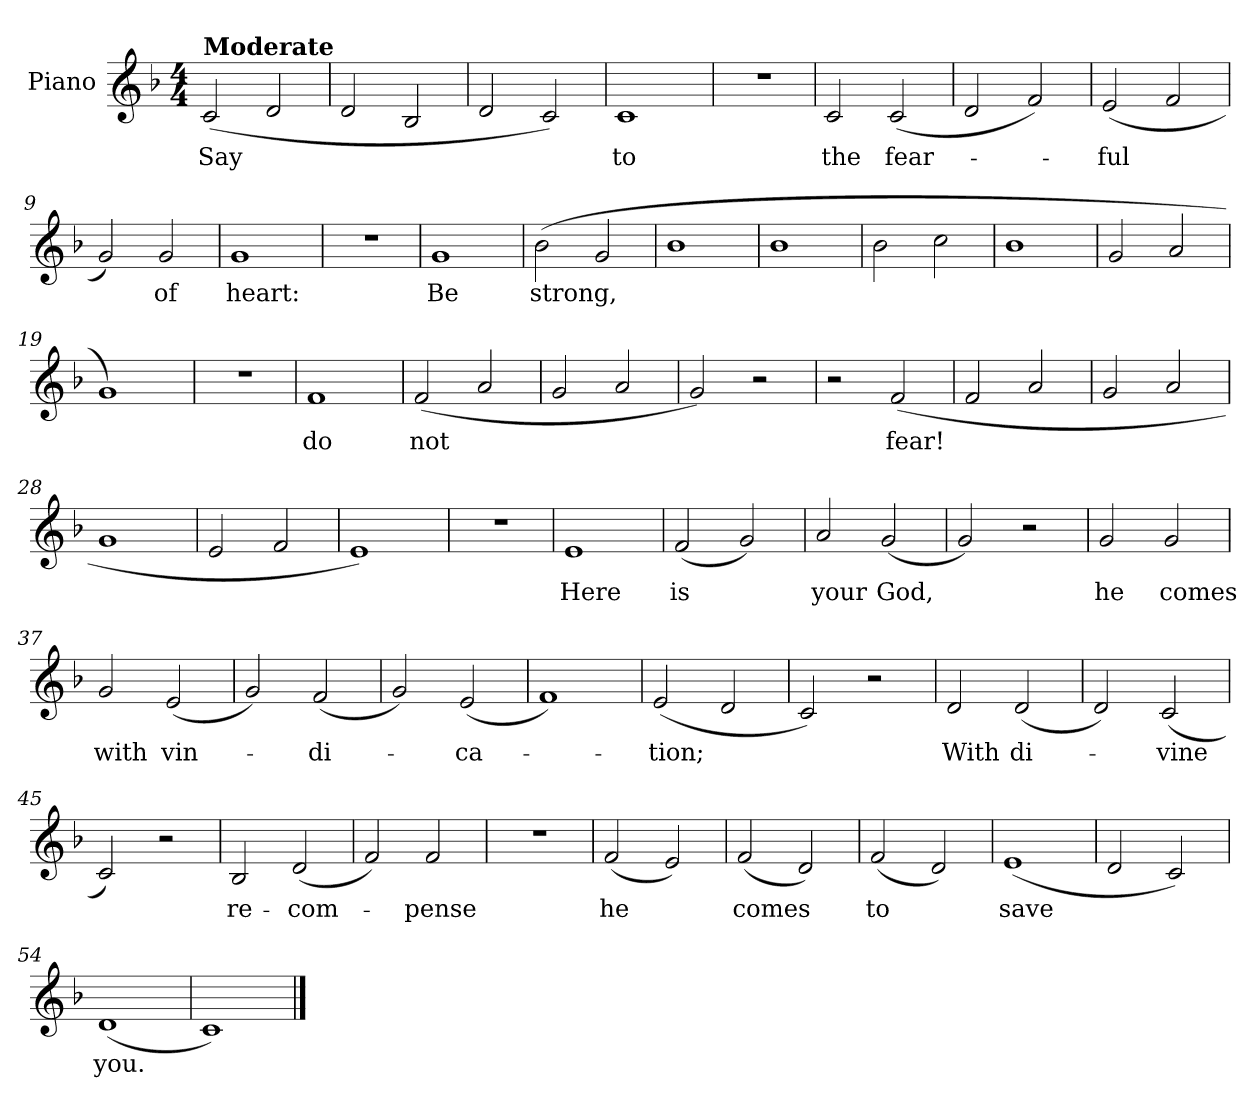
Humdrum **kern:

**kern	**text
*part1	*part1
*staff1	*staff1
*I"Piano	*
*I'Pno.	*
*clefG2	*
*k[b-]	*
*M4/4	*
*MM120	*
=1	=1
!LO:TX:a:B:t=Moderate	!
!	!LO:LY:b
(>2c/	Say
2d/	.
=2	=2
2d/	.
2B-/	.
=3	=3
2d/	.
2c/)	.
=4	=4
!	!LO:LY:b
1c	to
=5	=5
1r	.
=6	=6
!	!LO:LY:b
2c/	the
!	!LO:LY:b
(<2c/	fear-
=7	=7
2d/	.
2f/)	.
=8	=8
!	!LO:LY:b
(<2e/	ful
2f/	.
=9	=9
2g/)	.
!	!LO:LY:b
2g/	of
=10	=10
!	!LO:LY:b
1g	heart:
=11	=11
1r	.
=12	=12
!	!LO:LY:b
1g	Be
=13	=13
!	!LO:LY:b
(>2b-\	strong,
2g/	.
=14	=14
1b-	.
=15	=15
1b-	.
!!LO:LB:g=z
=16	=16
2b-\	.
2cc\	.
=17	=17
1b-	.
=18	=18
2g/	.
2a/	.
=19	=19
1g)	.
=20	=20
1r	.
=21	=21
!	!LO:LY:b
1f	do
=22	=22
!	!LO:LY:b
(>2f/	not
2a/	.
=23	=23
2g/	.
2a/	.
=24	=24
2g/)	.
2r	.
=25	=25
2r	.
!	!LO:LY:b
(>2f/	fear!
=26	=26
2f/	.
2a/	.
=27	=27
2g/	.
2a/	.
=28	=28
1g	.
=29	=29
2e/	.
2f/	.
=30	=30
1e)	.
=31	=31
1r	.
!!LO:LB:g=z
=32	=32
!	!LO:LY:b
1e	Here
=33	=33
!	!LO:LY:b
(<2f/	is
2g/)	.
=34	=34
!	!LO:LY:b
2a/	your
!	!LO:LY:b
(<2g/	God,
=35	=35
2g/)	.
2r	.
=36	=36
!	!LO:LY:b
2g/	he
!	!LO:LY:b
2g/	comes
=37	=37
!	!LO:LY:b
2g/	with
!	!LO:LY:b
(<2e/	vin-
=38	=38
2g/)	.
!	!LO:LY:b
(<2f/	di-
=39	=39
2g/)	.
!	!LO:LY:b
(<2e/	ca-
=40	=40
1f)	.
=41	=41
!	!LO:LY:b
(<2e/	tion;
2d/	.
=42	=42
2c/)	.
2r	.
=43	=43
!	!LO:LY:b
2d/	With
!	!LO:LY:b
(<2d/	di-
!!LO:LB:g=z
=44	=44
2d/)	.
!	!LO:LY:b
(<2c/	vine
!!LO:LB:g=z
=45	=45
2c/)	.
2r	.
=46	=46
!	!LO:LY:b
2B-/	re-
!	!LO:LY:b
(<2d/	-com-
=47	=47
2f/)	.
!	!LO:LY:b
2f/	pense
=48	=48
1r	.
=49	=49
!	!LO:LY:b
(<2f/	he
2e/)	.
=50	=50
!	!LO:LY:b
(<2f/	comes
2d/)	.
=51	=51
!	!LO:LY:b
(<2f/	to
2d/)	.
=52	=52
!	!LO:LY:b
(>1e	save
=53	=53
2d/	.
2c/)	.
=54	=54
!	!LO:LY:b
(<1d	you.
=55	=55
1c)	.
==	==
*-	*-
